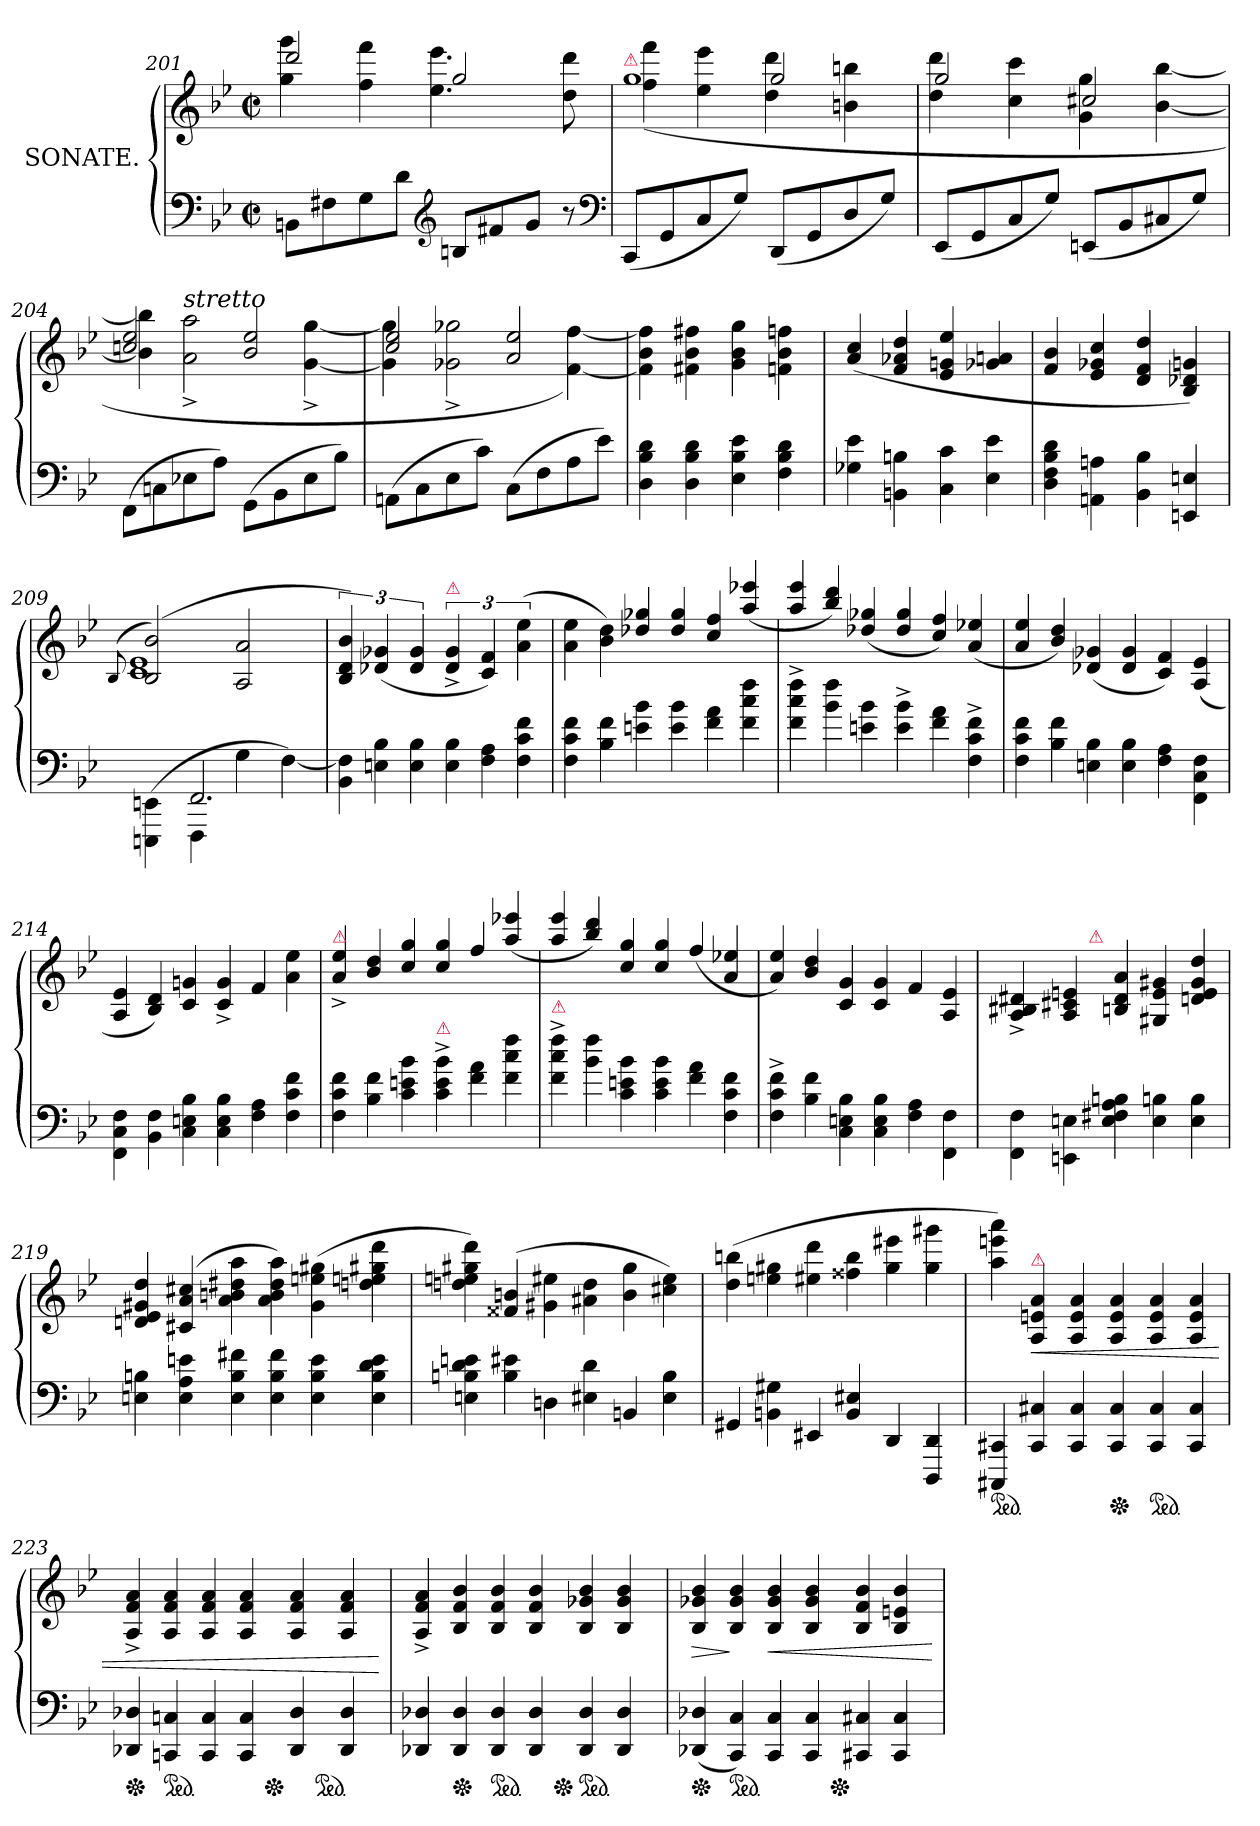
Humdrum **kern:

**kern	**kern	**dynam
*part1	*part1	*part1
*staff2	*staff1	*staff1/2
*I"SONATE.	*	*
*clefF4	*clefG2	*
*k[b-e-]	*k[b-e-]	*
*M2/2	*M2/2	*
*met(c|)	*met(c|)	*
=201	=201	=201
*	*^	*
8BBn\L	2ddd/	4gg\ 4ggg\	.
8F#X	.	.	.
8G	.	4ff\ 4fff\	.
8dJ	.	.	.
*clefG2	*	*	*
8Bn/L	2gg/	4.ee-\ 4.eee-\	.
8f#X	.	.	.
8gJ	.	.	.
8r	.	8dd\ 8ddd\	.
*clefF4	*	*	*
=202	=202	=202	=202
!	!LO:TX:a:color=crimson:t=⚠	!	!
!	!LO:N:vis=1	!	!
(<8CC/L	2gg\	(>4ff\ 4fff\	.
8GG	.	.	.
8C	.	4ee-\ 4eee-\	.
8GJ)	.	.	.
(<8DD/L	2gg/	4dd\ 4ddd\	.
8GG	.	.	.
8D	.	4bn\ 4bbn\	.
8GJ)	.	.	.
=203	=203	=203	=203
(<8EE-/L	2gg/	4dd\ 4ddd\	.
8GG	.	.	.
8C	.	4cc\ 4ccc\	.
8GJ)	.	.	.
(<8EEn/L	2cc#X/	4g\ 4gg\	.
8BB-	.	.	.
8C#X	.	[4b-\ [4bb-\	.
8GJ)	.	.	.
=204	=204	=204	=204
(>8FF\L	2ccn/ 2ee-/	4b-]\ 4bb-]\	.
8Cn	.	.	.
!	!	!LO:TX:a:i:t=stretto	!
8E-X	.	2a^>\ 2aa^>\	.
8AJ)	.	.	.
(>8GG\L	2b-/ 2ee-/	.	.
8BB-	.	.	.
8E-	.	[4g^>\ [4gg^>\	.
8B-J)	.	.	.
=205	=205	=205	=205
(>8AAnL	2cc/ 2ee-/	4g]\ 4gg]\	.
8C	.	.	.
8E-	.	2g-X^>\ 2gg-X^>\	.
8cJ)	.	.	.
(>8CL	2a/ 2ee-/	.	.
8F	.	.	.
8A	.	[4f\ [4ff\)	.
8e-J)	.	.	.
*	*v	*v	*
=206	=206	=206
4D\ 4B-\ 4d\	4f]\ 4b-\ 4ff]\	.
4D\ 4B-\ 4d\	4f#X\ 4b-\ 4ff#X\	.
4E-\ 4B-\ 4e-\	4g\ 4b-\ 4gg\	.
4F\ 4B-\ 4d\	4fn\ 4b-\ 4ffn\	.
=207	=207	=207
4G-X\ 4e-\	(>4a/ 4cc/	.
4BBn\ 4Bn\	4f/ 4a-X/ 4dd/	.
4C\ 4c\	4e-/ 4gn/ 4ee-/	.
4E-\ 4e-\	4g-X/ 4an/	.
=208	=208	=208
4D\ 4F\ 4B-\ 4d\	4f/ 4b-/	.
4AAn\ 4An\	4e-/ 4g-X/ 4cc/	.
4BB-\ 4B-\	4d/ 4f/ 4dd/	.
4EEn/ 4En/	4B-/ 4d-X/ 4gn/)	.
=209	=209	=209
.	(>8qqB-/	.
*^	*^	*
4ryy	(>4EEEn\ 4EEn\	(>2B-/ 2b-/)	1c 1e-	.
2.FF/	4FFF	.	.	.
.	4G\	2A/ 2a/	.	.
.	[4F\)	.	.	.
*v	*v	*	*	*
*	*v	*v	*
=210	=210	=210
*Xtuplet	*	*
6BB-\ 6F]\	6B-/ 6d/ 6b-/)	.
6En\ 6B-\	(<6d-X/ 6g-X/	.
6E\ 6B-\	6d-/ 6g-/	.
!	!LO:TX:a:color=crimson:t=⚠	!
6E\ 6B-\	6d-^</ 6g-^</	.
6F\ 6A\	6c/ 6f/)	.
6F\ 6c\ 6f\	(>6a\ 6ee-\	.
=211	=211	=211
*	*Xtuplet	*
6F\ 6c\ 6f\	6a\ 6ee-\	.
6B-\ 6f\	6b-\ 6dd\)	.
6en\ 6b-\	6dd-X/ 6gg-X/	.
6e\ 6b-\	6dd-/ 6gg-/	.
6f\ 6a\	6cc/ 6ff/	.
6f\ 6cc\ 6ff\	(>6aa/ 6eee-X/	.
=212	=212	=212
6f^<\ 6cc^<\ 6ff^<\	6aa/ 6eee-/	.
6b-\ 6ff\	6bb-/ 6ddd/)	.
6en\ 6b-\	(>6dd-X/ 6gg-X/	.
6e^<\ 6b-^<\	6dd-/ 6gg-/	.
6f\ 6a\	6cc/ 6ff/)	.
6F^\ 6c^\ 6f^\	(>6a/ 6ee-X/	.
=213	=213	=213
6F\ 6c\ 6f\	6a/ 6ee-/	.
6B-\ 6f\	6b-/ 6dd/)	.
6En\ 6B-\	(>6d-X/ 6g-X/	.
6E\ 6B-\	6d-/ 6g-/	.
6F\ 6A\	6c/ 6f/)	.
6FF\ 6C\ 6F\	(>6A/ 6e-/	.
=214	=214	=214
6FF\ 6C\ 6F\	6A/ 6e-/	.
6BB-\ 6F\	6B-/ 6d/)	.
6C\ 6En\ 6B-\	6c/ 6gn/	.
6C\ 6E\ 6B-\	6c^</ 6g^</	.
6F\ 6A\	6f/	.
6F\ 6c\ 6f\	6a\ 6ee-\	.
=215	=215	=215
!	!LO:TX:a:color=crimson:t=⚠	!
6F\ 6c\ 6f\	6a^</ 6ee-^</	.
6B-\ 6f\	6b-/ 6dd/	.
6c\ 6en\ 6b-\	6cc/ 6gg/	.
!LO:TX:a:color=crimson:t=⚠	!	!
6c^<\ 6e^<\ 6b-^<\	6cc/ 6gg/	.
6f\ 6a\	6ff/	.
6f\ 6cc\ 6ff\	(>6aa/ 6eee-X/	.
=216	=216	=216
!LO:TX:a:color=crimson:t=⚠	!	!
6f^<\ 6cc^<\ 6ff^<\	6aa/ 6eee-/	.
6b-\ 6ff\	6bb-/ 6ddd/)	.
6c\ 6en\ 6b-\	6cc/ 6gg/	.
6c\ 6e\ 6b-\	6cc/ 6gg/	.
6f\ 6a\	(>6ff/	.
6F\ 6c\ 6f\	6a/ 6ee-X/	.
=217	=217	=217
6F^<\ 6c^<\ 6f^<\	6a/ 6ee-/)	.
6B-\ 6f\	6b-/ 6dd/	.
6C\ 6En\ 6B-\	6c/ 6g/	.
6C\ 6E\ 6B-\	6c/ 6g/	.
6F\ 6A\	6f/	.
6FF\ 6F\	6A/ 6e-/	.
=218	=218	=218
*	*^	*
5FF\ 5F\	5A^</ 5B#X^</ 5d#X^</	5.ryy	.
5EEn\ 5En\	5A/ 5c#X/ 5en/	.	.
!	!	!LO:TX:a:color=crimson:t=⚠	!
.	.	5%2..ryy	.
5E\ 5F#X\ 5A\ 5Bn\	5Bn/ 5d#/ 5a/	.	.
5E\ 5Bn\	5G#X/ 5e/ 5g#X/	.	.
5E\ 5B\	5dn/ 5e/ 5g#/ 5dd/	.	.
*	*v	*v	*
=219	=219	=219
6En\ 6Bn\	6dn/ 6e-/ 6g#X/ 6dd/	.
6E\ 6A\ 6en\	(>6c#X/ 6a/ 6cc#X/	.
6E\ 6B\ 6f#X\	6a\ 6bn\ 6dd#X\ 6aa\	.
6E\ 6B\ 6f#\	6a\ 6b\ 6dd#\ 6aa\)	.
6E\ 6B\ 6e\	(>6g# 6een 6gg#X	.
6E\ 6B\ 6d\ 6e\	6ddn\ 6een\ 6gg#X\ 6ddd\	.
=220	=220	=220
6En\ 6Bn\ 6d\ 6en\	6ddn\ 6een\ 6gg#X\ 6ddd\)	.
6B\ 6e#X\	(>6f##X/ 6bn/	.
6Dn\	6g#X\ 6ee#X\	.
6E#X\ 6d\	6a#X\ 6dd\	.
6BBn/	6b\ 6gg#\	.
6E#\ 6B\	6cc#X\ 6ee#\)	.
=221	=221	=221
6GG#X/	(>6dd\ 6bbn\	.
6BBn\ 6G#X\	6een\ 6gg#X\	.
6EE#X/	6ee#X\ 6ddd\	.
6BB/ 6E#X/	6ff##X\ 6bb\	.
6DD/	6gg#\ 6eee#X\	.
6DDD/ 6DD/	6gg#\ 6ggg#X\	.
=222	=222	=222
*ped	*	*
6CCC#X/ 6CC#X/	6aa\ 6eeen\ 6aaa\)	.
!	!LO:TX:a:color=crimson:t=⚠	!
6CC#/ 6C#X/	6A 6en 6a	<
6CC#/ 6C#/	6A 6e 6a	.
*Xped	*	*
6CC#/ 6C#/	6A 6e 6a	.
*ped	*	*
6CC#/ 6C#/	6A 6e 6a	.
6CC#/ 6C#/	6A 6e 6a	.
=223	=223	=223
*Xped	*	*
*	*^	*
*	*	*^	*
6DD-X/ 6D-X/	6A^< 6f^< 6a^<	3..ryy	2.ryy	.
*ped	*	*	*	*
6CCn/ 6Cn/	6A 6f 6a	.	.	.
6CC/ 6C/	6A 6f 6a	.	.	.
6CC/ 6C/	6A 6f 6a	.	.	.
*Xped	*	*	*	*
.	.	3ryy	.	.
6DD-/ 6D-/	6A 6f 6a	.	.	.
*ped	*	*	*	*
.	.	.	4ryy	.
6DD-/ 6D-/	6A 6f 6a	.	.	.
.	.	12ryy	.	.
.	.	.	.	[
*	*	*v	*v	*
=224	=224	=224	=224
6DD-X/ 6D-X/	6A^< 6f^< 6a^<	3..ryy	.
*Xped	*	*	*
6DD-/ 6D-/	6B- 6f 6b-	.	.
*ped	*	*	*
6DD-/ 6D-/	6B- 6f 6b-	.	.
6DD-/ 6D-/	6B- 6f 6b-	.	.
*Xped	*	*	*
.	.	3ryy	.
*ped	*	*	*
6DD-/ 6D-/	6B- 6g-X 6b-	.	.
6DD-/ 6D-/	6B- 6g- 6b-	.	.
.	.	12ryy	.
=225	=225	=225	=225
*Xped	*	*	*
(>6DD-X/ 6D-X/	6B- 6g-X 6b-	3..ryy	>
*ped	*	*	*
6CC/ 6C/)	6B- 6g- 6b-	.	]
6CC/ 6C/	6B- 6g- 6b-	.	<
6CC/ 6C/	6B- 6g- 6b-	.	.
*Xped	*	*	*
.	.	3ryy	.
6CC#X/ 6C#X/	6B- 6f 6b-	.	.
6CC#/ 6C#/	6B- 6en 6b-	.	.
.	.	12ryy	.
.	.	.	[
*	*v	*v	*
=	=	=
*-	*-	*-
